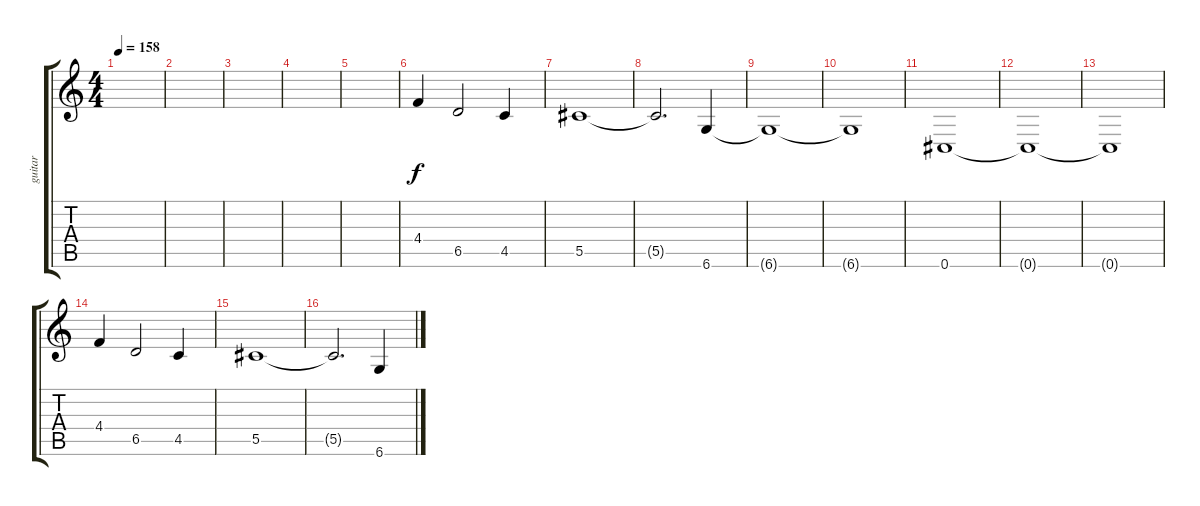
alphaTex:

\track ("guitar" "guitar") {instrument distortionguitar}
\staff {score tabs}
\tuning (Eb4 Bb3 Gb3 Db3 Ab2 Db2) {hide}
\ts (4 4)
\tempo 158
\clef g2
\ks c
|
|
|
|
|
4.4.4 6.5.2 4.5.4 |
5.5.1 |
5.5{t}.2{d} 6.6.4 |
6.6{t}.1 |
6.6{t}.1 |
0.6.1 |
0.6{t}.1 |
0.6{t}.1 |
4.4.4 6.5.2 4.5.4 |
5.5.1 |
5.5{t}.2{d} 6.6.4
